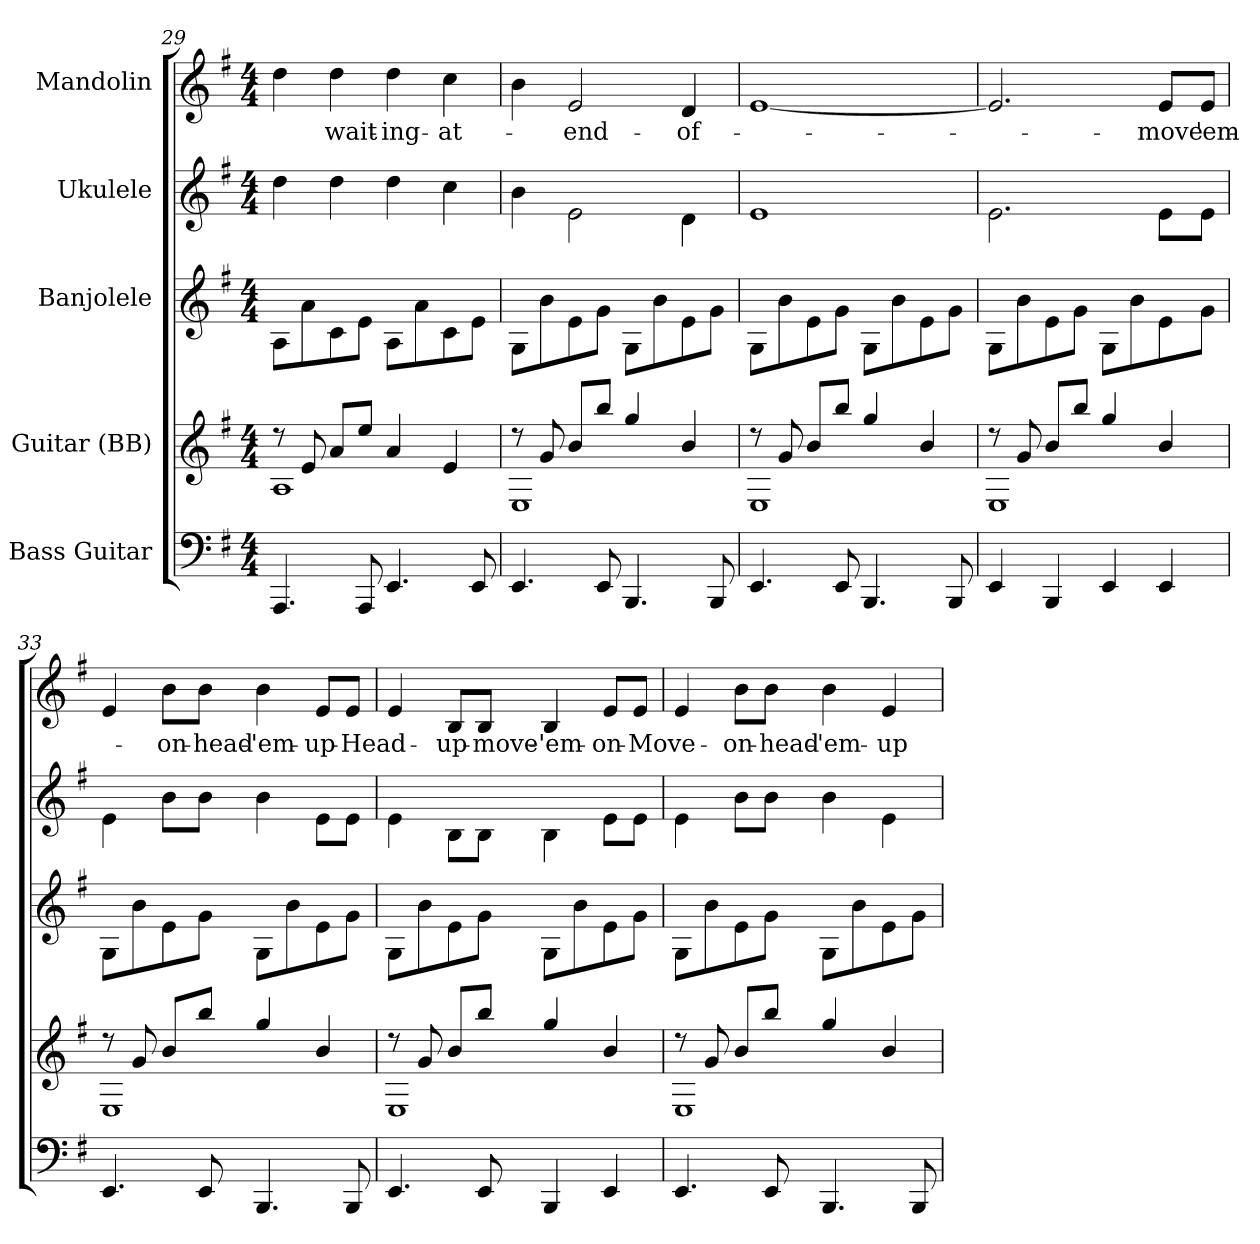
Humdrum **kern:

**kern	**kern	**kern	**kern	**kern	**text
*part5	*part4	*part3	*part2	*part1	*part1
*staff5	*staff4	*staff3	*staff2	*staff1	*staff1
*I"Bass Guitar	*I"Guitar  (BB)	*I"Banjolele	*I"Ukulele	*I"Mandolin	*
!!LO:PB:g=z
*	*clefG2	*	*	*clefG2	*
*	*ITrd7c12	*	*	*	*
*k[f#]	*k[f#]	*k[f#]	*k[f#]	*k[f#]	*
*G:	*G:	*G:	*G:	*G:	*
*M4/4	*M4/4	*M4/4	*M4/4	*M4/4	*
=29	=29	=29	=29	=29	=29
*	*^	*	*	*	*
4.AAAi/	8r	1AAi	8Ai\L	4ddi\	4ddi\	.
.	8Ei/	.	8ai\	.	.	.
!	!	!	!	!	!	!LO:LY:b:color=#000000
.	8Ai/L	.	8ci\	4ddi\	4ddi\	-wait-
8AAAi/	8ei/J	.	8ei\J	.	.	.
!	!	!	!	!	!	!LO:LY:b:color=#000000
4.EEi/	4Ai/	.	8Ai\L	4ddi\	4ddi\	-ing-
.	.	.	8ai\	.	.	.
!	!	!	!	!	!	!LO:LY:b:color=#000000
.	4Ei/	.	8ci\	4cci\	4cci\	-at-
8EEi/	.	.	8ei\J	.	.	.
=30	=30	=30	=30	=30	=30	=30
4.EEi/	8r	1EEi	8Gi\L	4bi\	4bi\	.
.	8Gi/	.	8bi\	.	.	.
!	!	!	!	!	!	!LO:LY:b:color=#000000
.	8Bi/L	.	8ei\	2ei\	2ei/	-end-
8EEi/	8bi/J	.	8gi\J	.	.	.
4.BBBi/	4gi/	.	8Gi\L	.	.	.
.	.	.	8bi\	.	.	.
!	!	!	!	!	!	!LO:LY:b:color=#000000
.	4Bi/	.	8ei\	4di\	4di/	-of-
8BBBi/	.	.	8gi\J	.	.	.
=31	=31	=31	=31	=31	=31	=31
4.EEi/	8r	1EEi	8Gi\L	1ei	[1ei	.
.	8Gi/	.	8bi\	.	.	.
.	8Bi/L	.	8ei\	.	.	.
8EEi/	8bi/J	.	8gi\J	.	.	.
4.BBBi/	4gi/	.	8Gi\L	.	.	.
.	.	.	8bi\	.	.	.
.	4Bi/	.	8ei\	.	.	.
8BBBi/	.	.	8gi\J	.	.	.
=32	=32	=32	=32	=32	=32	=32
4EEi/	8r	1EEi	8Gi\L	2.ei\	2.ei/]	.
.	8Gi/	.	8bi\	.	.	.
4BBBi/	8Bi/L	.	8ei\	.	.	.
.	8bi/J	.	8gi\J	.	.	.
4EEi/	4gi/	.	8Gi\L	.	.	.
.	.	.	8bi\	.	.	.
!	!	!	!	!	!	!LO:LY:b:color=#000000
4EEi/	4Bi/	.	8ei\	8ei\L	8ei/L	move
!	!	!	!	!	!	!LO:LY:b:color=#000000
.	.	.	8gi\J	8ei\J	8ei/J	'em-
!!LO:LB:g=z
=33	=33	=33	=33	=33	=33	=33
4.EEi/	8r	1EEi	8Gi\L	4ei\	4ei/	.
.	8Gi/	.	8bi\	.	.	.
!	!	!	!	!	!	!LO:LY:b:color=#000000
.	8Bi/L	.	8ei\	8bi\L	8bi\L	-on-
!	!	!	!	!	!	!LO:LY:b:color=#000000
8EEi/	8bi/J	.	8gi\J	8bi\J	8bi\J	-head-
!	!	!	!	!	!	!LO:LY:b:color=#000000
4.BBBi/	4gi/	.	8Gi\L	4bi\	4bi\	-'em-
.	.	.	8bi\	.	.	.
!	!	!	!	!	!	!LO:LY:b:color=#000000
.	4Bi/	.	8ei\	8ei\L	8ei/L	-up-
!	!	!	!	!	!	!LO:LY:b:color=#000000
8BBBi/	.	.	8gi\J	8ei\J	8ei/J	-Head-
=34	=34	=34	=34	=34	=34	=34
4.EEi/	8r	1EEi	8Gi\L	4ei\	4ei/	.
.	8Gi/	.	8bi\	.	.	.
!	!	!	!	!	!	!LO:LY:b:color=#000000
.	8Bi/L	.	8ei\	8Bi\L	8Bi/L	-up-
!	!	!	!	!	!	!LO:LY:b:color=#000000
8EEi/	8bi/J	.	8gi\J	8Bi\J	8Bi/J	-move-
!	!	!	!	!	!	!LO:LY:b:color=#000000
4BBBi/	4gi/	.	8Gi\L	4Bi\	4Bi/	-'em-
.	.	.	8bi\	.	.	.
!	!	!	!	!	!	!LO:LY:b:color=#000000
4EEi/	4Bi/	.	8ei\	8ei\L	8ei/L	-on-
!	!	!	!	!	!	!LO:LY:b:color=#000000
.	.	.	8gi\J	8ei\J	8ei/J	-Move-
=35	=35	=35	=35	=35	=35	=35
4.EEi/	8r	1EEi	8Gi\L	4ei\	4ei/	.
.	8Gi/	.	8bi\	.	.	.
!	!	!	!	!	!	!LO:LY:b:color=#000000
.	8Bi/L	.	8ei\	8bi\L	8bi\L	-on-
!	!	!	!	!	!	!LO:LY:b:color=#000000
8EEi/	8bi/J	.	8gi\J	8bi\J	8bi\J	-head-
!	!	!	!	!	!	!LO:LY:b:color=#000000
4.BBBi/	4gi/	.	8Gi\L	4bi\	4bi\	-'em-
.	.	.	8bi\	.	.	.
!	!	!	!	!	!	!LO:LY:b:color=#000000
.	4Bi/	.	8ei\	4ei\	4ei/	-up-
8BBBi/	.	.	8gi\J	.	.	.
*	*v	*v	*	*	*	*
=	=	=	=	=	=
*-	*-	*-	*-	*-	*-
